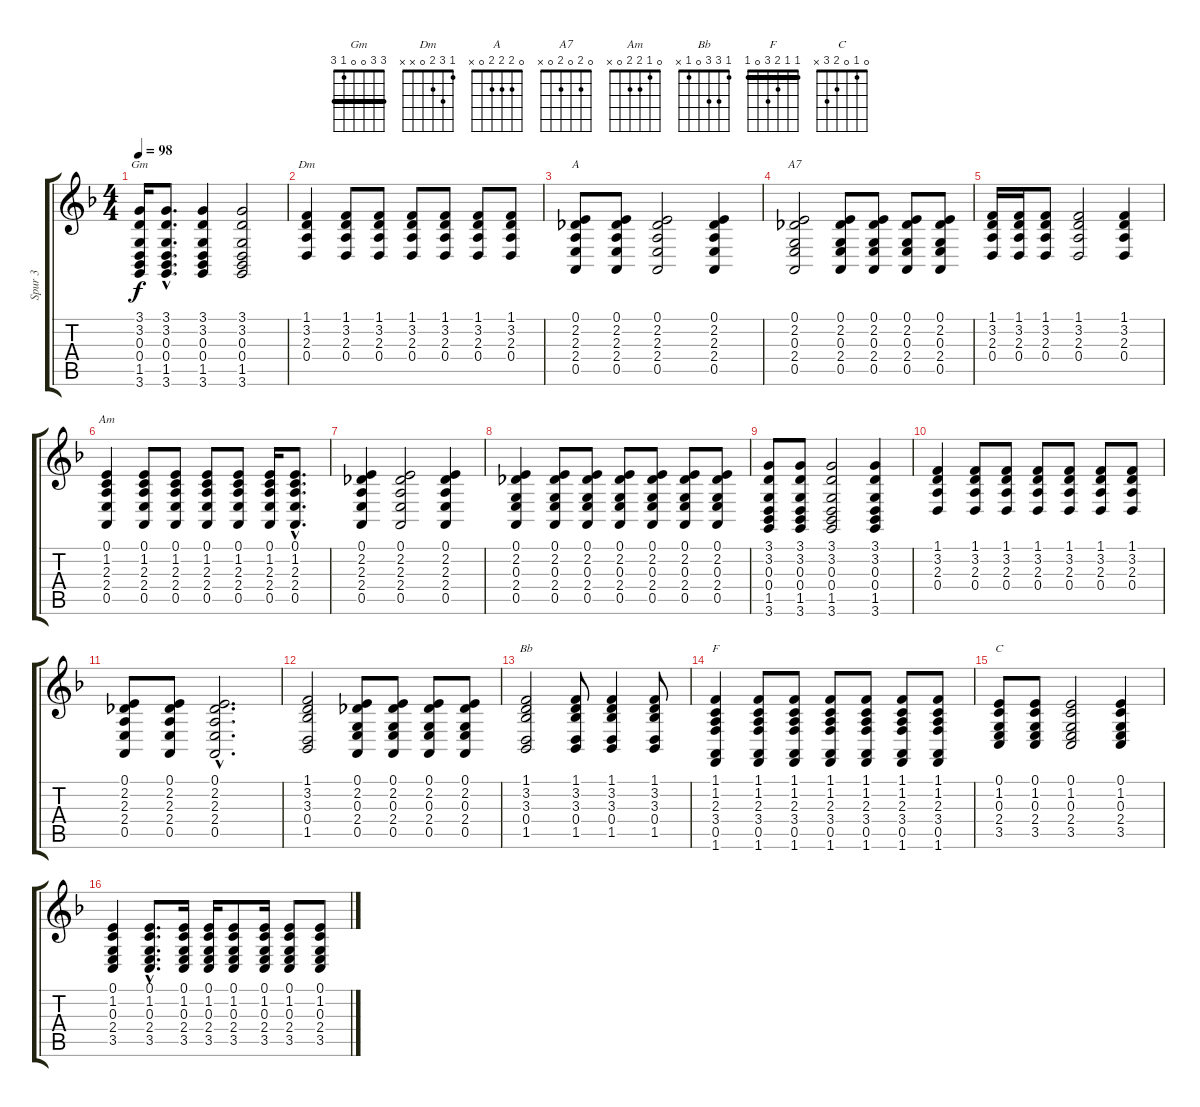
\track ("Spur 3" "Spur 3") {instrument choiraahs}
\staff {score tabs}
\tuning (E4 B3 G3 D3 A2 E2) {hide}
\chord ("Gm" 3 3 0 0 1 3) {barre 3}
\chord ("Dm" 1 3 2 0 x x)
\chord ("A" 0 2 2 2 0 x)
\chord ("A7" 0 2 0 2 0 x)
\chord ("Am" 0 1 2 2 0 x)
\chord ("Bb" 1 3 3 0 1 x)
\chord ("F" 1 1 2 3 0 1) {barre 1}
\chord ("C" 0 1 0 2 3 x)
\ts (4 4)
\tempo 98
\clef g2
\ks dminor
(3.1 3.2 0.3 0.4 1.5 3.6).16{ch "Gm" dy f} (3.1{hac} 3.2{hac} 0.3{hac} 0.4{hac} 1.5{hac} 3.6{hac}).8{d} (3.1 3.2 0.3 0.4 1.5 3.6).4 (3.1 3.2 0.3 0.4 1.5 3.6).2 |
(1.1 3.2 2.3 0.4).4{ch "Dm"} (1.1 3.2 2.3 0.4).8 (1.1 3.2 2.3 0.4).8 (1.1 3.2 2.3 0.4).8 (1.1 3.2 2.3 0.4).8 (1.1 3.2 2.3 0.4).8 (1.1 3.2 2.3 0.4).8 |
(0.1 2.2 2.3 2.4 0.5).8{ch "A"} (0.1 2.2 2.3 2.4 0.5).8 (0.1 2.2 2.3 2.4 0.5).2 (0.1 2.2 2.3 2.4 0.5).4 |
(0.1 2.2 0.3 2.4 0.5).2{ch "A7"} (0.1 2.2 0.3 2.4 0.5).8 (0.1 2.2 0.3 2.4 0.5).8 (0.1 2.2 0.3 2.4 0.5).8 (0.1 2.2 0.3 2.4 0.5).8 |
(1.1 3.2 2.3 0.4).16 (1.1 3.2 2.3 0.4).16 (1.1 3.2 2.3 0.4).8 (1.1 3.2 2.3 0.4).2 (1.1 3.2 2.3 0.4).4 |
(0.1 1.2 2.3 2.4 0.5).4{ch "Am"} (0.1 1.2 2.3 2.4 0.5).8 (0.1 1.2 2.3 2.4 0.5).8 (0.1 1.2 2.3 2.4 0.5).8 (0.1 1.2 2.3 2.4 0.5).8 (0.1 1.2 2.3 2.4 0.5).16 (0.1{hac} 1.2{hac} 2.3{hac} 2.4{hac} 0.5{hac}).8{d} |
(0.1 2.2 2.3 2.4 0.5).4 (0.1 2.2 2.3 2.4 0.5).2 (0.1 2.2 2.3 2.4 0.5).4 |
(0.1 2.2 0.3 2.4 0.5).4 (0.1 2.2 0.3 2.4 0.5).8 (0.1 2.2 0.3 2.4 0.5).8 (0.1 2.2 0.3 2.4 0.5).8 (0.1 2.2 0.3 2.4 0.5).8 (0.1 2.2 0.3 2.4 0.5).8 (0.1 2.2 0.3 2.4 0.5).8 |
(3.1 3.2 0.3 0.4 1.5 3.6).8 (3.1 3.2 0.3 0.4 1.5 3.6).8 (3.1 3.2 0.3 0.4 1.5 3.6).2 (3.1 3.2 0.3 0.4 1.5 3.6).4 |
(1.1 3.2 2.3 0.4).4 (1.1 3.2 2.3 0.4).8 (1.1 3.2 2.3 0.4).8 (1.1 3.2 2.3 0.4).8 (1.1 3.2 2.3 0.4).8 (1.1 3.2 2.3 0.4).8 (1.1 3.2 2.3 0.4).8 |
(0.1 2.2 2.3 2.4 0.5).8 (0.1 2.2 2.3 2.4 0.5).8 (0.1{hac} 2.2{hac} 2.3{hac} 2.4{hac} 0.5{hac}).2{d} |
(1.1 3.2 3.3 0.4 1.5).2 (0.1 2.2 0.3 2.4 0.5).8 (0.1 2.2 0.3 2.4 0.5).8 (0.1 2.2 0.3 2.4 0.5).8 (0.1 2.2 0.3 2.4 0.5).8 |
(1.1 3.2 3.3 0.4 1.5).2{ch "Bb"} (1.1 3.2 3.3 0.4 1.5).8 (1.1 3.2 3.3 0.4 1.5).4 (1.1 3.2 3.3 0.4 1.5).8 |
(1.1 1.2 2.3 3.4 0.5 1.6).4{ch "F"} (1.1 1.2 2.3 3.4 0.5 1.6).8 (1.1 1.2 2.3 3.4 0.5 1.6).8 (1.1 1.2 2.3 3.4 0.5 1.6).8 (1.1 1.2 2.3 3.4 0.5 1.6).8 (1.1 1.2 2.3 3.4 0.5 1.6).8 (1.1 1.2 2.3 3.4 0.5 1.6).8 |
(0.1 1.2 0.3 2.4 3.5).8{ch "C"} (0.1 1.2 0.3 2.4 3.5).8 (0.1 1.2 0.3 2.4 3.5).2 (0.1 1.2 0.3 2.4 3.5).4 |
(0.1 1.2 0.3 2.4 3.5).4 (0.1{hac} 1.2{hac} 0.3{hac} 2.4{hac} 3.5{hac}).8{d} (0.1 1.2 0.3 2.4 3.5).16 (0.1 1.2 0.3 2.4 3.5).16 (0.1 1.2 0.3 2.4 3.5).8 (0.1 1.2 0.3 2.4 3.5).16 (0.1 1.2 0.3 2.4 3.5).8 (0.1 1.2 0.3 2.4 3.5).8
